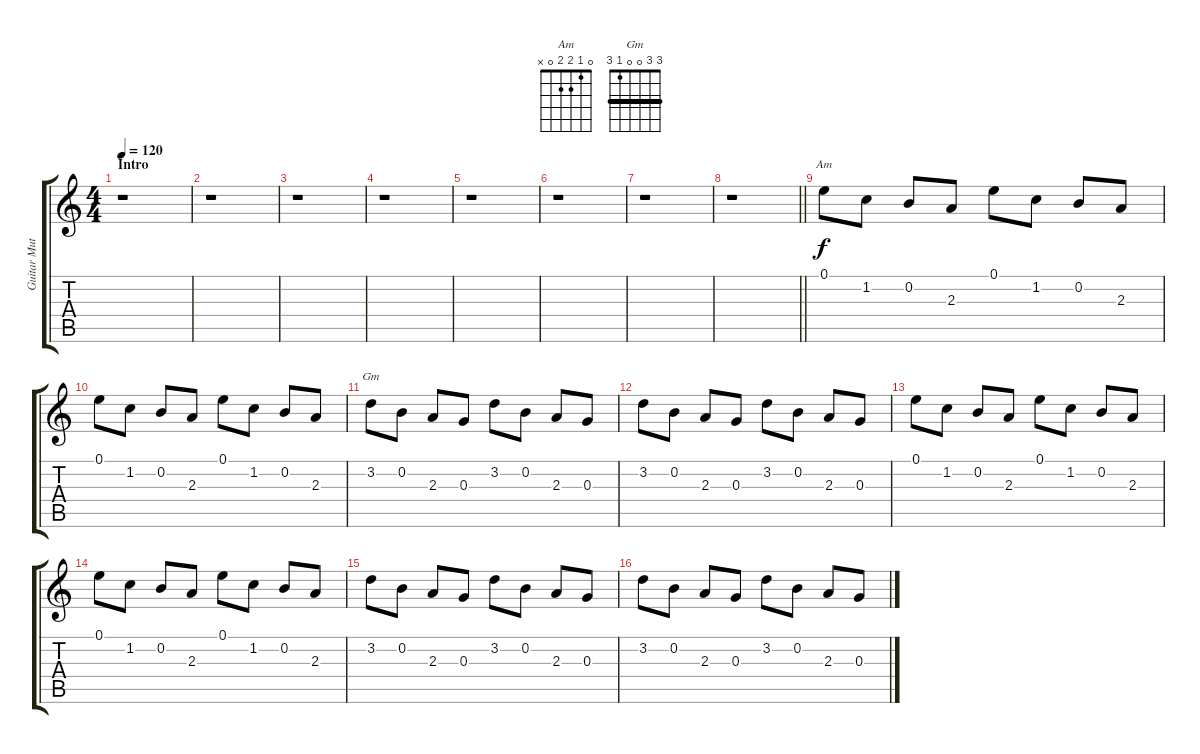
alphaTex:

\track ("Guitar Mute" "Guitar Mut") {instrument electricguitarmuted}
\staff {score tabs}
\tuning (E4 B3 G3 D3 A2 E2) {hide}
\chord ("Am" 0 1 2 2 0 x)
\chord ("Gm" 3 3 0 0 1 3) {barre 3}
\ts (4 4)
\section ("" "Intro")
\tempo 120
\clef g2
\ks c
r.1{dy f instrument electricguitarmuted} |
r.1 |
r.1 |
r.1 |
r.1 |
r.1 |
r.1 |
\barLineRight lightlight
r.1 |
0.1.8{ch "Am"} 1.2.8 0.2.8 2.3.8 0.1.8 1.2.8 0.2.8 2.3.8 |
0.1.8 1.2.8 0.2.8 2.3.8 0.1.8 1.2.8 0.2.8 2.3.8 |
3.2.8{ch "Gm"} 0.2.8 2.3.8 0.3.8 3.2.8 0.2.8 2.3.8 0.3.8 |
3.2.8 0.2.8 2.3.8 0.3.8 3.2.8 0.2.8 2.3.8 0.3.8 |
0.1.8 1.2.8 0.2.8 2.3.8 0.1.8 1.2.8 0.2.8 2.3.8 |
0.1.8 1.2.8 0.2.8 2.3.8 0.1.8 1.2.8 0.2.8 2.3.8 |
3.2.8 0.2.8 2.3.8 0.3.8 3.2.8 0.2.8 2.3.8 0.3.8 |
3.2.8 0.2.8 2.3.8 0.3.8 3.2.8 0.2.8 2.3.8 0.3.8
